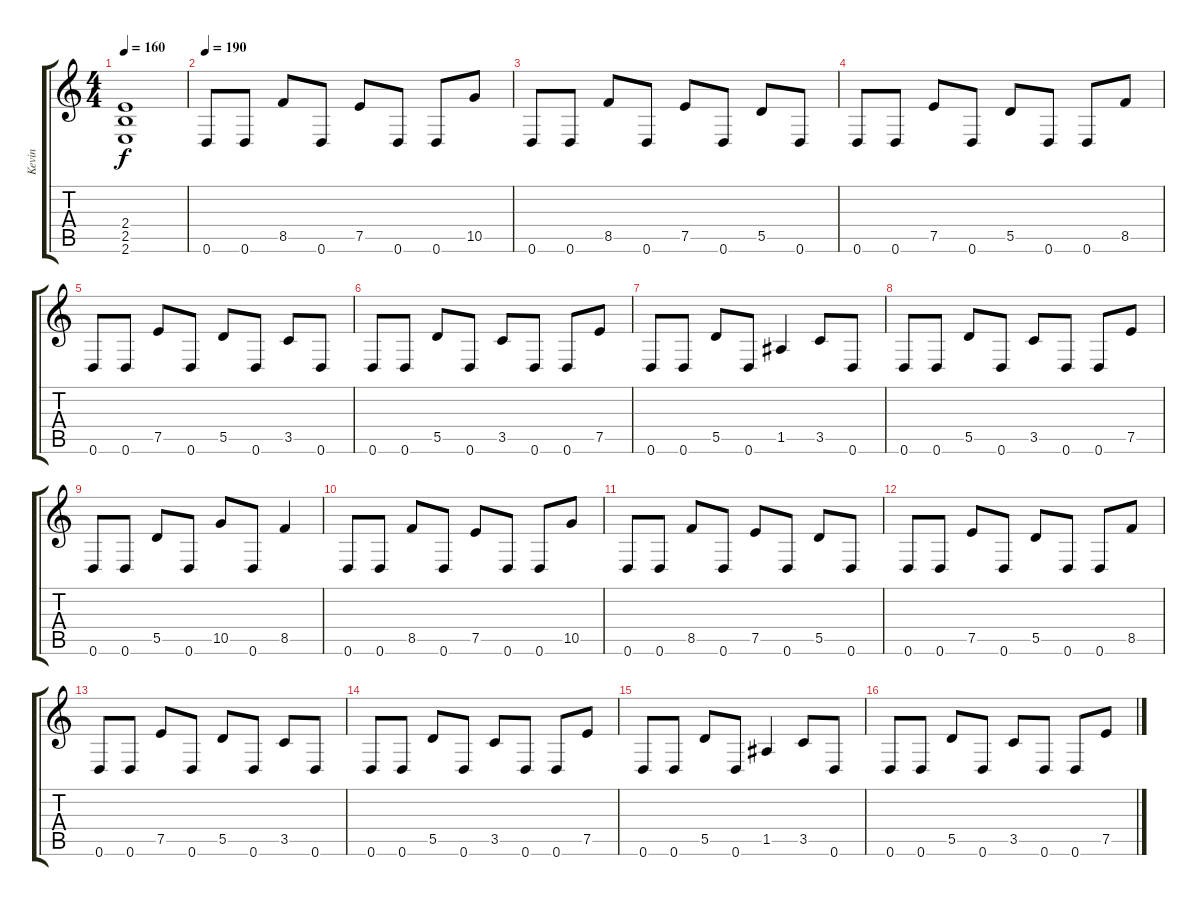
\track ("Kevin" "Kevin") {instrument distortionguitar}
\staff {score tabs}
\tuning (E4 B3 G3 D3 A2 D2) {hide}
\ts (4 4)
\tempo 160
\clef g2
\ks c
(2.4{t} 2.5{t} 2.6{t}).1{dy f} |
\tempo 190
0.6.8 0.6.8 8.5.8 0.6.8 7.5.8 0.6.8 0.6.8 10.5.8 |
0.6.8 0.6.8 8.5.8 0.6.8 7.5.8 0.6.8 5.5.8 0.6.8 |
0.6.8 0.6.8 7.5.8 0.6.8 5.5.8 0.6.8 0.6.8 8.5.8 |
0.6.8 0.6.8 7.5.8 0.6.8 5.5.8 0.6.8 3.5.8 0.6.8 |
0.6.8 0.6.8 5.5.8 0.6.8 3.5.8 0.6.8 0.6.8 7.5.8 |
0.6.8 0.6.8 5.5.8 0.6.8 1.5.4 3.5.8 0.6.8 |
0.6.8 0.6.8 5.5.8 0.6.8 3.5.8 0.6.8 0.6.8 7.5.8 |
0.6.8 0.6.8 5.5.8 0.6.8 10.5.8 0.6.8 8.5.4 |
0.6.8 0.6.8 8.5.8 0.6.8 7.5.8 0.6.8 0.6.8 10.5.8 |
0.6.8 0.6.8 8.5.8 0.6.8 7.5.8 0.6.8 5.5.8 0.6.8 |
0.6.8 0.6.8 7.5.8 0.6.8 5.5.8 0.6.8 0.6.8 8.5.8 |
0.6.8 0.6.8 7.5.8 0.6.8 5.5.8 0.6.8 3.5.8 0.6.8 |
0.6.8 0.6.8 5.5.8 0.6.8 3.5.8 0.6.8 0.6.8 7.5.8 |
0.6.8 0.6.8 5.5.8 0.6.8 1.5.4 3.5.8 0.6.8 |
0.6.8 0.6.8 5.5.8 0.6.8 3.5.8 0.6.8 0.6.8 7.5.8
